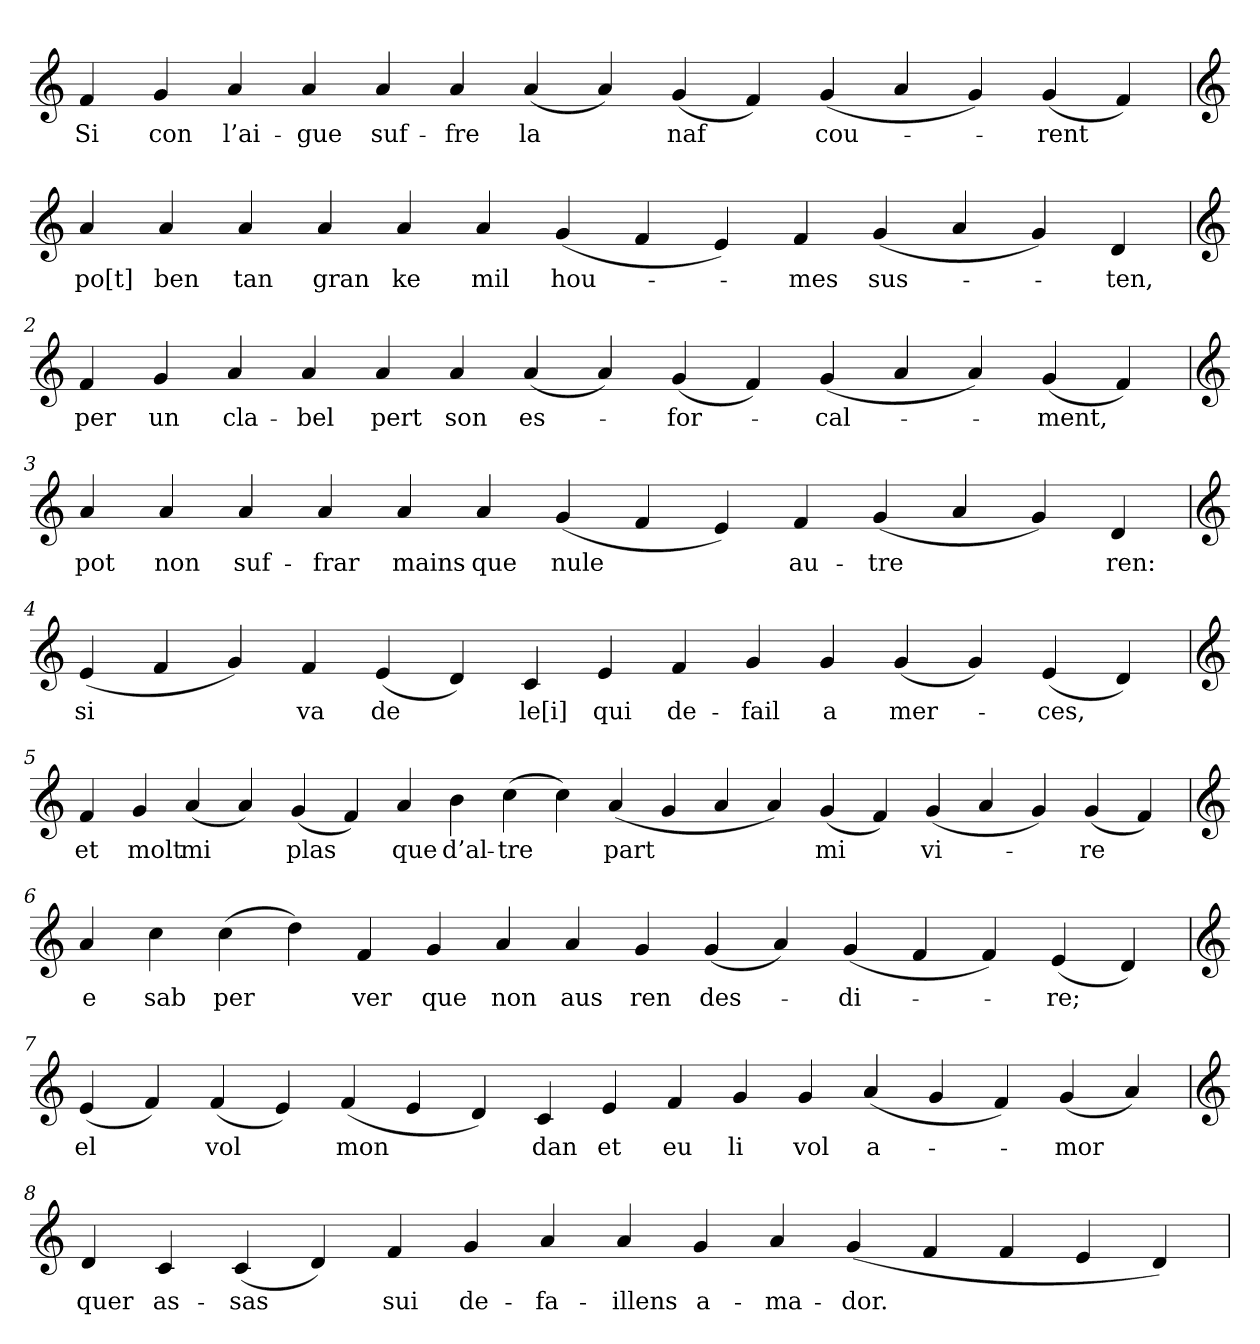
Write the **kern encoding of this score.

**kern	**text
*part1	*part1
*staff1	*staff1
*clefG2	*
=	=
4f	Si
4g	con
4a	l’ai-
4a	-gue
4a	suf-
4a	-fre
(4a	la
4a)	.
(4g	naf
4f)	.
(4g	cou-
4a	.
4g)	.
(4g	-rent
4f)	.
=1	=1
*clefG2	*
4a	po[t]
4a	ben
4a	tan
4a	gran
4a	ke
4a	mil
(4g	hou-
4f	.
4e)	.
4f	-mes
(4g	sus-
4a	.
4g)	.
4d	-ten,
=2	=2
*clefG2	*
4f	per
4g	un
4a	cla-
4a	-bel
4a	pert
4a	son
(4a	es-
4a)	.
(4g	-for-
4f)	.
(4g	-cal-
4a	.
4a)	.
(4g	-ment,
4f)	.
=3	=3
*clefG2	*
4a	pot
4a	non
4a	suf-
4a	-frar
4a	mains
4a	que
(4g	nule
4f	.
4e)	.
4f	au-
(4g	-tre
4a	.
4g)	.
4d	ren:
=4	=4
*clefG2	*
(4e	si
4f	.
4g)	.
4f	va
(4e	de
4d)	.
4c	le[i]
4e	qui
4f	de-
4g	-fail
4g	a
(4g	mer-
4g)	.
(4e	-ces,
4d)	.
=5	=5
*clefG2	*
4f	et
4g	molt
(4a	mi
4a)	.
(4g	plas
4f)	.
4a	que
4b	d’al-
(4cc	-tre
4cc)	.
(4a	part
4g	.
4a	.
4a)	.
(4g	mi
4f)	.
(4g	vi-
4a	.
4g)	.
(4g	-re
4f)	.
=6	=6
*clefG2	*
4a	e
4cc	sab
(4cc	per
4dd)	.
4f	ver
4g	que
4a	non
4a	aus
4g	ren
(4g	des-
4a)	.
(4g	-di-
4f	.
4f)	.
(4e	-re;
4d)	.
=7	=7
*clefG2	*
(4e	el
4f)	.
(4f	vol
4e)	.
(4f	mon
4e	.
4d)	.
4c	dan
4e	et
4f	eu
4g	li
4g	vol
(4a	a-
4g	.
4f)	.
(4g	-mor
4a)	.
=8	=8
*clefG2	*
4d	quer
4c	as-
(4c	-sas
4d)	.
4f	sui
4g	de-
4a	-fa-
4a	-illens
4g	a-
4a	-ma-
(4g	-dor.
4f	.
4f	.
4e	.
4d)	.
=	=
*-	*-
